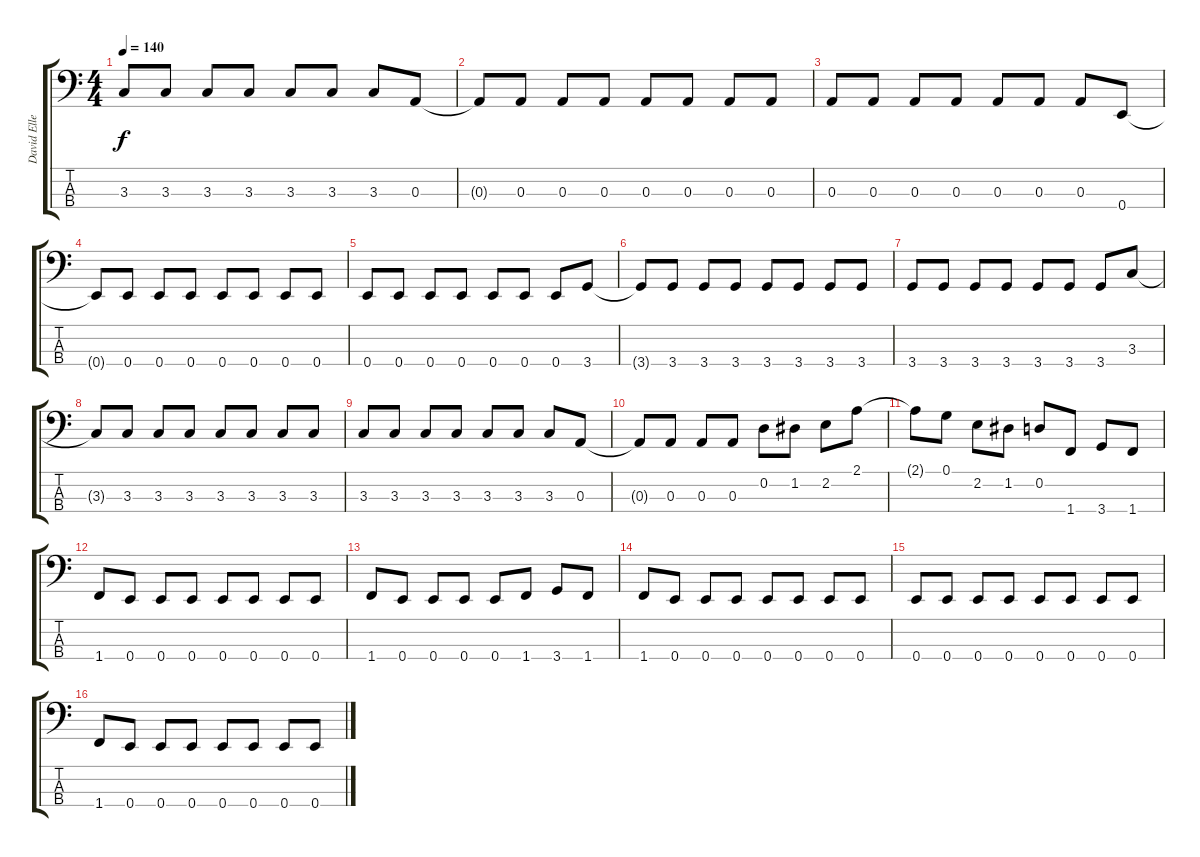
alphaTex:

\track ("David Ellefson" "David Elle") {instrument acousticguitarnylon}
\staff {score tabs}
\tuning (G2 D2 A1 E1) {hide}
\ts (4 4)
\tempo 140
\clef f4
\ks c
3.3.8{dy f} 3.3.8 3.3.8 3.3.8 3.3.8 3.3.8 3.3.8 0.3.8 |
0.3{t}.8 0.3.8 0.3.8 0.3.8 0.3.8 0.3.8 0.3.8 0.3.8 |
0.3.8 0.3.8 0.3.8 0.3.8 0.3.8 0.3.8 0.3.8 0.4.8 |
0.4{t}.8 0.4.8 0.4.8 0.4.8 0.4.8 0.4.8 0.4.8 0.4.8 |
0.4.8 0.4.8 0.4.8 0.4.8 0.4.8 0.4.8 0.4.8 3.4.8 |
3.4{t}.8 3.4.8 3.4.8 3.4.8 3.4.8 3.4.8 3.4.8 3.4.8 |
3.4.8 3.4.8 3.4.8 3.4.8 3.4.8 3.4.8 3.4.8 3.3.8 |
3.3{t}.8 3.3.8 3.3.8 3.3.8 3.3.8 3.3.8 3.3.8 3.3.8 |
3.3.8 3.3.8 3.3.8 3.3.8 3.3.8 3.3.8 3.3.8 0.3.8 |
0.3{t}.8 0.3.8 0.3.8 0.3.8 0.2.8 1.2.8 2.2.8 2.1.8 |
2.1{t}.8 0.1.8 2.2.8 1.2.8 0.2.8 1.4.8 3.4.8 1.4.8 |
1.4.8 0.4.8 0.4.8 0.4.8 0.4.8 0.4.8 0.4.8 0.4.8 |
1.4.8 0.4.8 0.4.8 0.4.8 0.4.8 1.4.8 3.4.8 1.4.8 |
1.4.8 0.4.8 0.4.8 0.4.8 0.4.8 0.4.8 0.4.8 0.4.8 |
0.4.8 0.4.8 0.4.8 0.4.8 0.4.8 0.4.8 0.4.8 0.4.8 |
1.4.8 0.4.8 0.4.8 0.4.8 0.4.8 0.4.8 0.4.8 0.4.8
